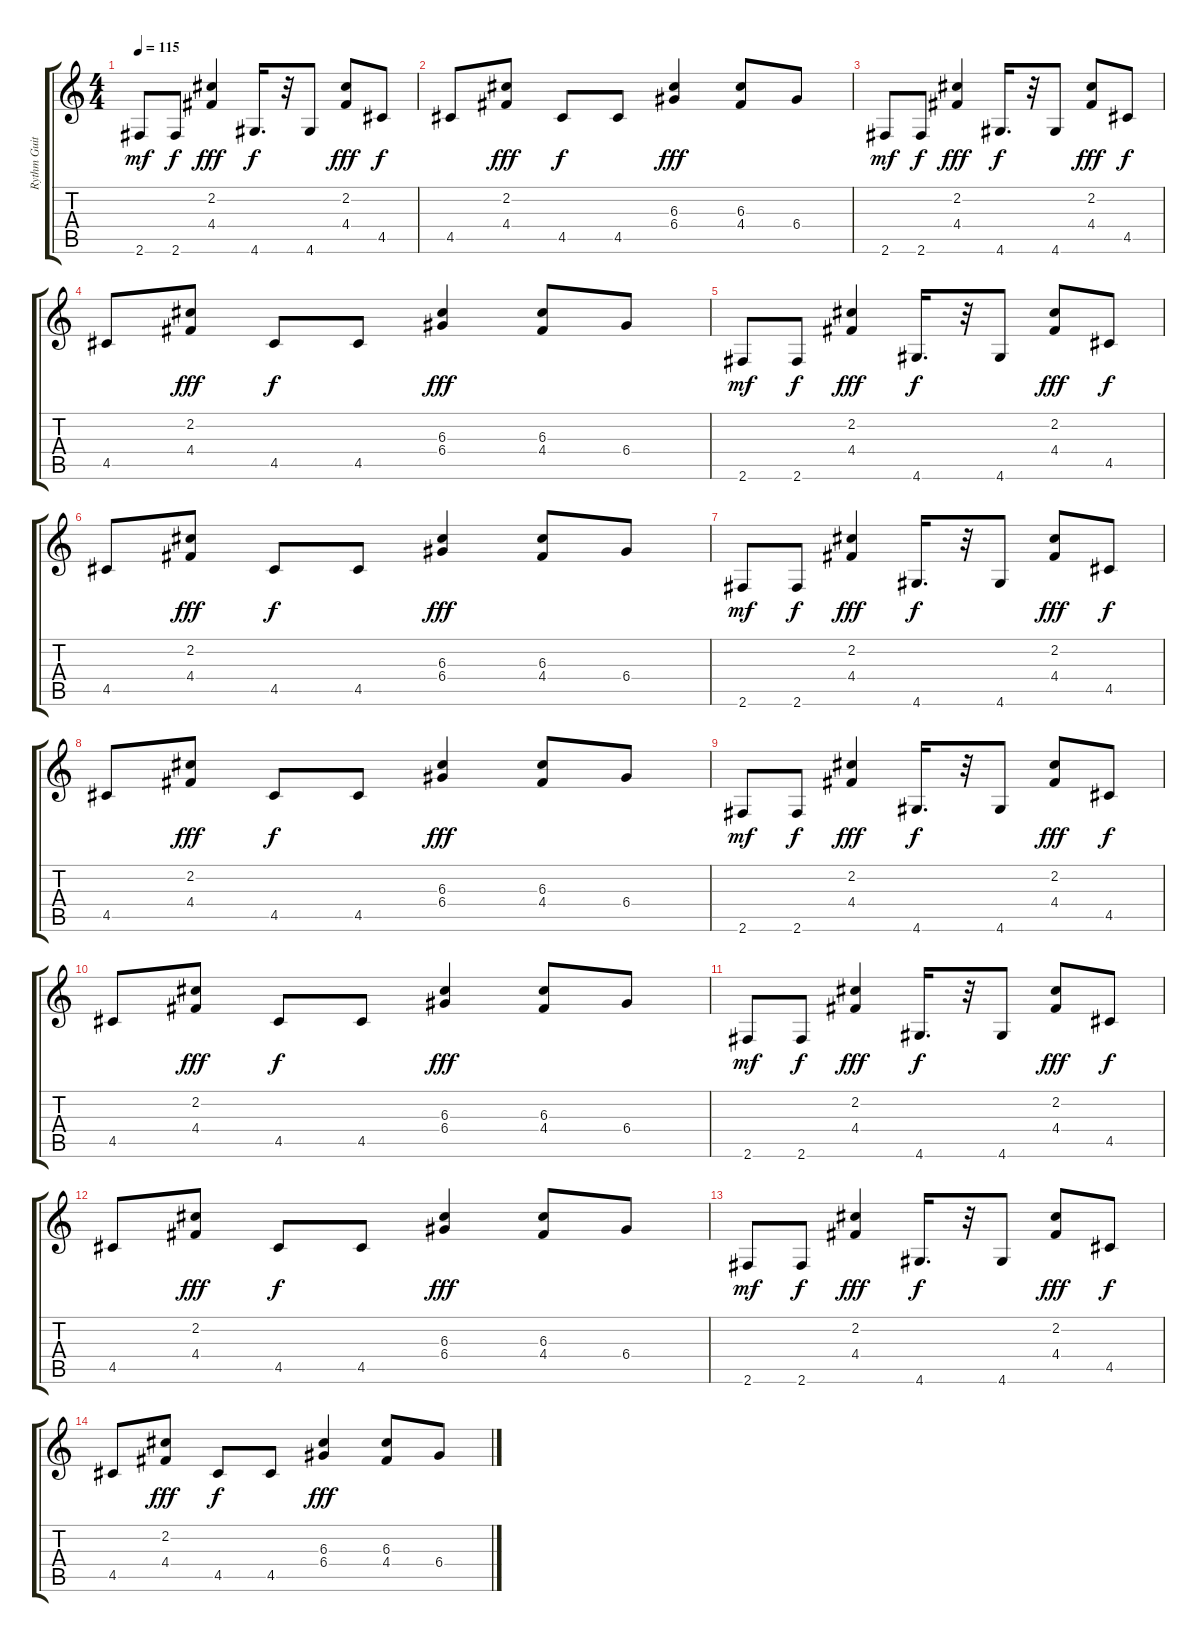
\track ("Rythm Guitar" "Rythm Guit") {instrument electricguitarjazz}
\staff {score tabs}
\tuning (E4 B3 G3 D3 A2 E2) {hide}
\ts (4 4)
\tempo 115
\clef g2
\ks c
2.6.8{dy mf} 2.6.8{dy f} (2.2 4.4).4{dy fff} 4.6.16{d dy f} r.32 4.6.8 (2.2 4.4).8{dy fff} 4.5.8{dy f} |
4.5.8 (2.2 4.4).8{dy fff} 4.5.8{dy f} 4.5.8 (6.3 6.4).4{dy fff} (6.3 4.4).8 6.4.8 |
2.6.8{dy mf} 2.6.8{dy f} (2.2 4.4).4{dy fff} 4.6.16{d dy f} r.32 4.6.8 (2.2 4.4).8{dy fff} 4.5.8{dy f} |
4.5.8 (2.2 4.4).8{dy fff} 4.5.8{dy f} 4.5.8 (6.3 6.4).4{dy fff} (6.3 4.4).8 6.4.8 |
2.6.8{dy mf volume 9} 2.6.8{dy f} (2.2 4.4).4{dy fff volume 9} 4.6.16{d dy f volume 9} r.32 4.6.8{volume 9} (2.2 4.4).8{dy fff volume 9} 4.5.8{dy f volume 9} |
4.5.8{volume 8} (2.2 4.4).8{dy fff volume 8} 4.5.8{dy f volume 8} 4.5.8{volume 8} (6.3 6.4).4{dy fff volume 8} (6.3 4.4).8{volume 8} 6.4.8{volume 8} |
2.6.8{dy mf volume 8} 2.6.8{dy f} (2.2 4.4).4{dy fff volume 7} 4.6.16{d dy f volume 7} r.32 4.6.8{volume 7} (2.2 4.4).8{dy fff volume 7} 4.5.8{dy f volume 7} |
4.5.8{volume 7} (2.2 4.4).8{dy fff volume 6} 4.5.8{dy f volume 6} 4.5.8{volume 6} (6.3 6.4).4{dy fff volume 6} (6.3 4.4).8{volume 6} 6.4.8{volume 6} |
2.6.8{dy mf volume 6} 2.6.8{dy f} (2.2 4.4).4{dy fff volume 6} 4.6.16{d dy f volume 5} r.32 4.6.8{volume 5} (2.2 4.4).8{dy fff volume 5} 4.5.8{dy f volume 5} |
4.5.8{volume 5} (2.2 4.4).8{dy fff volume 5} 4.5.8{dy f volume 4} 4.5.8{volume 4} (6.3 6.4).4{dy fff volume 4} (6.3 4.4).8{volume 4} 6.4.8{volume 4} |
2.6.8{dy mf volume 4} 2.6.8{dy f} (2.2 4.4).4{dy fff volume 4} 4.6.16{d dy f volume 3} r.32 4.6.8{volume 3} (2.2 4.4).8{dy fff volume 3} 4.5.8{dy f volume 3} |
4.5.8{volume 3} (2.2 4.4).8{dy fff volume 3} 4.5.8{dy f volume 3} 4.5.8{volume 2} (6.3 6.4).4{dy fff volume 2} (6.3 4.4).8{volume 2} 6.4.8{volume 2} |
2.6.8{dy mf volume 2} 2.6.8{dy f} (2.2 4.4).4{dy fff volume 2} 4.6.16{d dy f volume 2} r.32 4.6.8{volume 1} (2.2 4.4).8{dy fff volume 1} 4.5.8{dy f volume 1} |
4.5.8{volume 1} (2.2 4.4).8{dy fff volume 1} 4.5.8{dy f volume 1} 4.5.8{volume 1} (6.3 6.4).4{dy fff volume 0} (6.3 4.4).8{volume 0} 6.4.8{volume 0}
